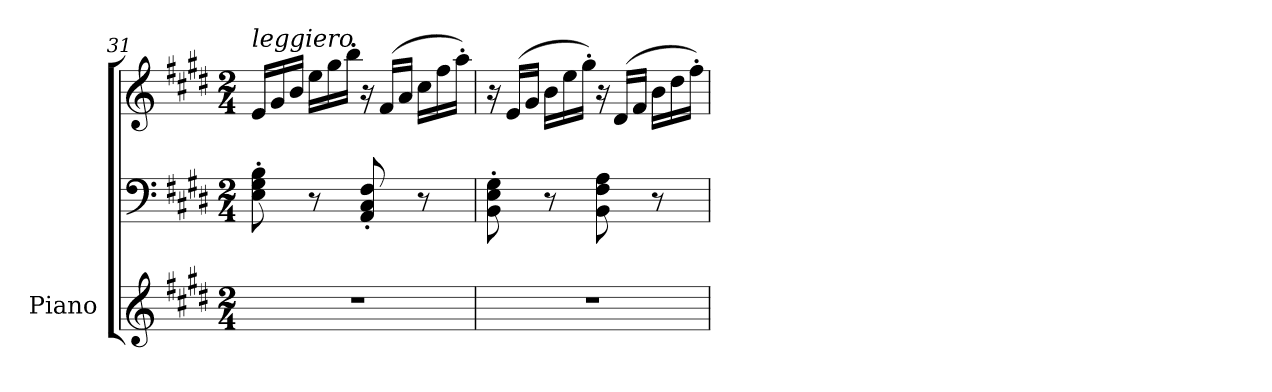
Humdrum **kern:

**kern	**kern	**kern
*part1	*part1	*part1
*staff3	*staff2	*staff1
*I"Piano	*	*
*I'Pno	*	*
*clefG2	*clefF4	*clefG2
*k[f#c#g#d#]	*k[f#c#g#d#]	*k[f#c#g#d#]
*M2/4	*M2/4	*M2/4
*	*	*Xtuplet
=31	=31	=31
!	!	!LO:TX:i:t=leggiero
2r	8E\' 8G#\' 8B\'	24e/LL
.	.	24g#/
.	.	24b/JJ
.	8r	24ee\LL
.	.	24gg#\
.	.	24bb'\JJ
.	8AA/' 8C#/' 8F#/'	24r
.	.	(>24f#/LL
.	.	24a/JJ
.	8r	24cc#\LL
.	.	24ff#\
.	.	24aa'\JJ)
=32	=32	=32
2r	8BB\' 8E\' 8G#\'	24r
.	.	(>24e/LL
.	.	24g#/JJ
.	8r	24b\LL
.	.	24ee\
.	.	24gg#'\JJ)
.	8BB\ 8F#\ 8A\	24r
.	.	(>24d#/LL
.	.	24f#/JJ
.	8r	24b\LL
.	.	24dd#\
.	.	24ff#'\JJ)
=	=	=
*-	*-	*-
